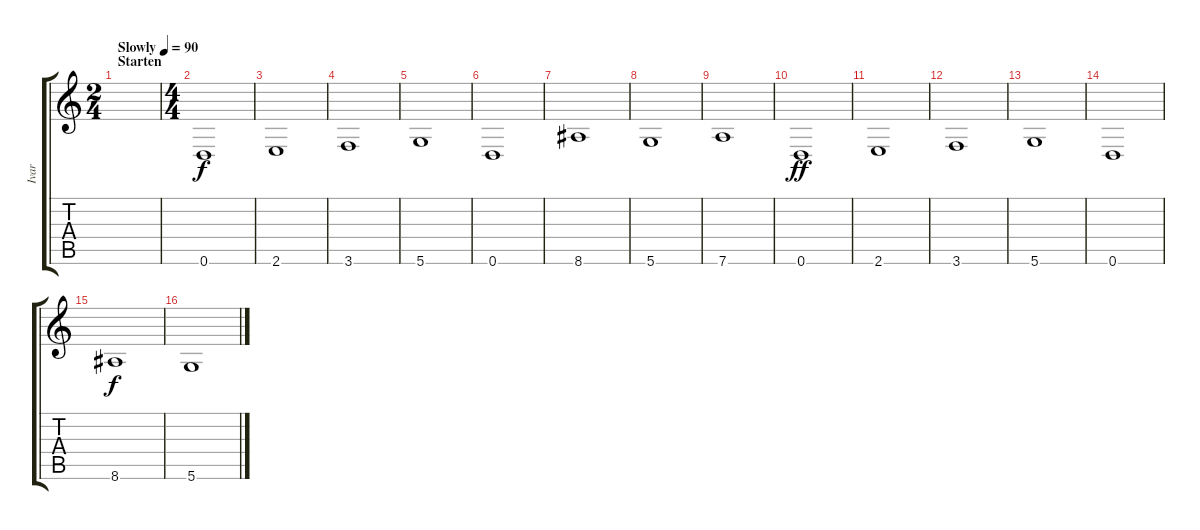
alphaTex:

\track ("Ivar" "Ivar") {instrument overdrivenguitar}
\staff {score tabs}
\tuning (E4 B3 G3 D3 A2 D2) {hide}
\ts (2 4)
\section ("" "Starten")
\tempo (90 "Slowly")
\tempo 120
\tempo (90 "Slowly")
\clef g2
\ks c
|
\ts (4 4)
0.6.1 |
2.6.1{dy f} |
3.6.1 |
5.6.1 |
0.6.1 |
8.6.1 |
5.6.1 |
7.6.1 |
0.6.1{dy ff} |
2.6.1 |
3.6.1 |
5.6.1 |
0.6.1 |
8.6.1{dy f} |
5.6.1
